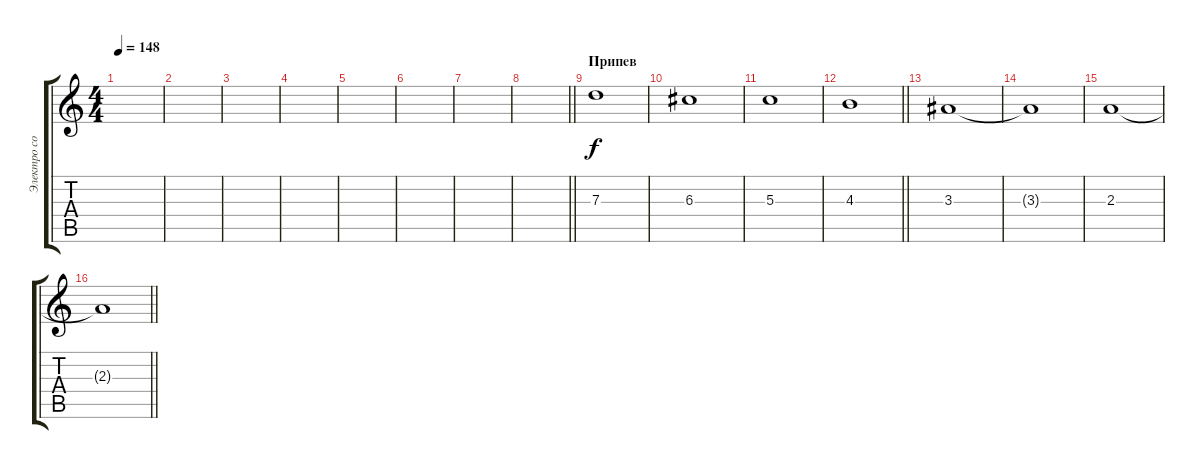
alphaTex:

\track ("Электро соло" "Электро со") {instrument distortionguitar}
\staff {score tabs}
\tuning (E4 B3 G3 D3 A2 E2) {hide}
\ts (4 4)
\tempo 148
\clef g2
\ks c
|
|
|
|
|
|
|
\barLineRight lightlight
|
\section ("" "Припев")
7.3.1 |
6.3.1 |
5.3.1 |
\barLineRight lightlight
4.3.1 |
3.3.1 |
3.3{t}.1 |
2.3.1 |
\barLineRight lightlight
2.3{t}.1
